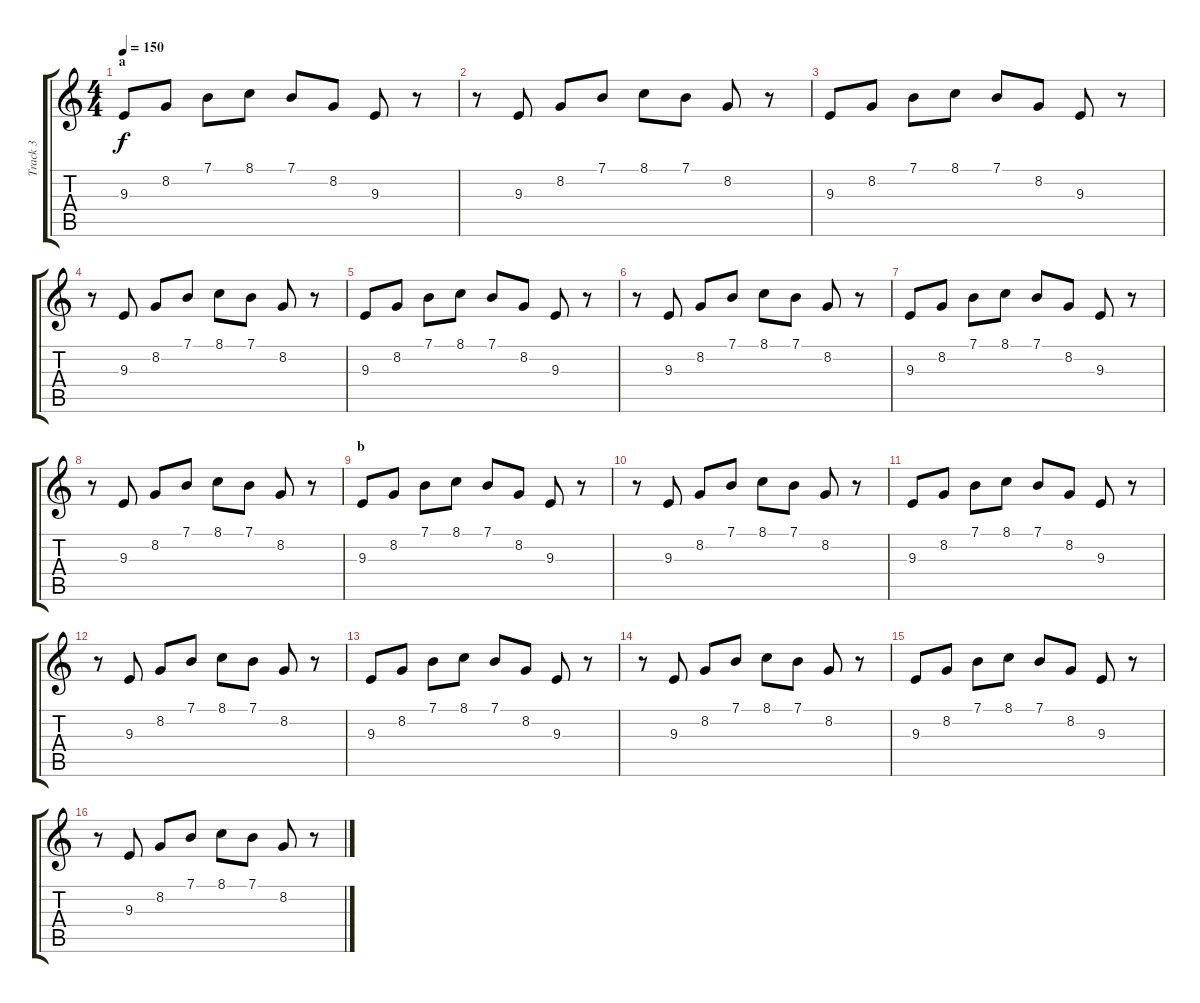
\track ("Track 3" "Track 3") {instrument pizzicatostrings}
\staff {score tabs}
\tuning (E4 B3 G3 D3 A2 E2) {hide}
\ts (4 4)
\section ("" "a")
\tempo 150
\clef g2
\ks c
9.3.8{dy f instrument pizzicatostrings} 8.2.8 7.1.8 8.1.8 7.1.8 8.2.8 9.3.8 r.8 |
r.8 9.3.8 8.2.8 7.1.8 8.1.8 7.1.8 8.2.8 r.8 |
9.3.8 8.2.8 7.1.8 8.1.8 7.1.8 8.2.8 9.3.8 r.8 |
r.8 9.3.8 8.2.8 7.1.8 8.1.8 7.1.8 8.2.8 r.8 |
9.3.8 8.2.8 7.1.8 8.1.8 7.1.8 8.2.8 9.3.8 r.8 |
r.8 9.3.8 8.2.8 7.1.8 8.1.8 7.1.8 8.2.8 r.8 |
9.3.8 8.2.8 7.1.8 8.1.8 7.1.8 8.2.8 9.3.8 r.8 |
r.8 9.3.8 8.2.8 7.1.8 8.1.8 7.1.8 8.2.8 r.8 |
\section ("" "b")
9.3.8 8.2.8 7.1.8 8.1.8 7.1.8 8.2.8 9.3.8 r.8 |
r.8 9.3.8 8.2.8 7.1.8 8.1.8 7.1.8 8.2.8 r.8 |
9.3.8 8.2.8 7.1.8 8.1.8 7.1.8 8.2.8 9.3.8 r.8 |
r.8 9.3.8 8.2.8 7.1.8 8.1.8 7.1.8 8.2.8 r.8 |
9.3.8 8.2.8 7.1.8 8.1.8 7.1.8 8.2.8 9.3.8 r.8 |
r.8 9.3.8 8.2.8 7.1.8 8.1.8 7.1.8 8.2.8 r.8 |
9.3.8 8.2.8 7.1.8 8.1.8 7.1.8 8.2.8 9.3.8 r.8 |
r.8 9.3.8 8.2.8 7.1.8 8.1.8 7.1.8 8.2.8 r.8
